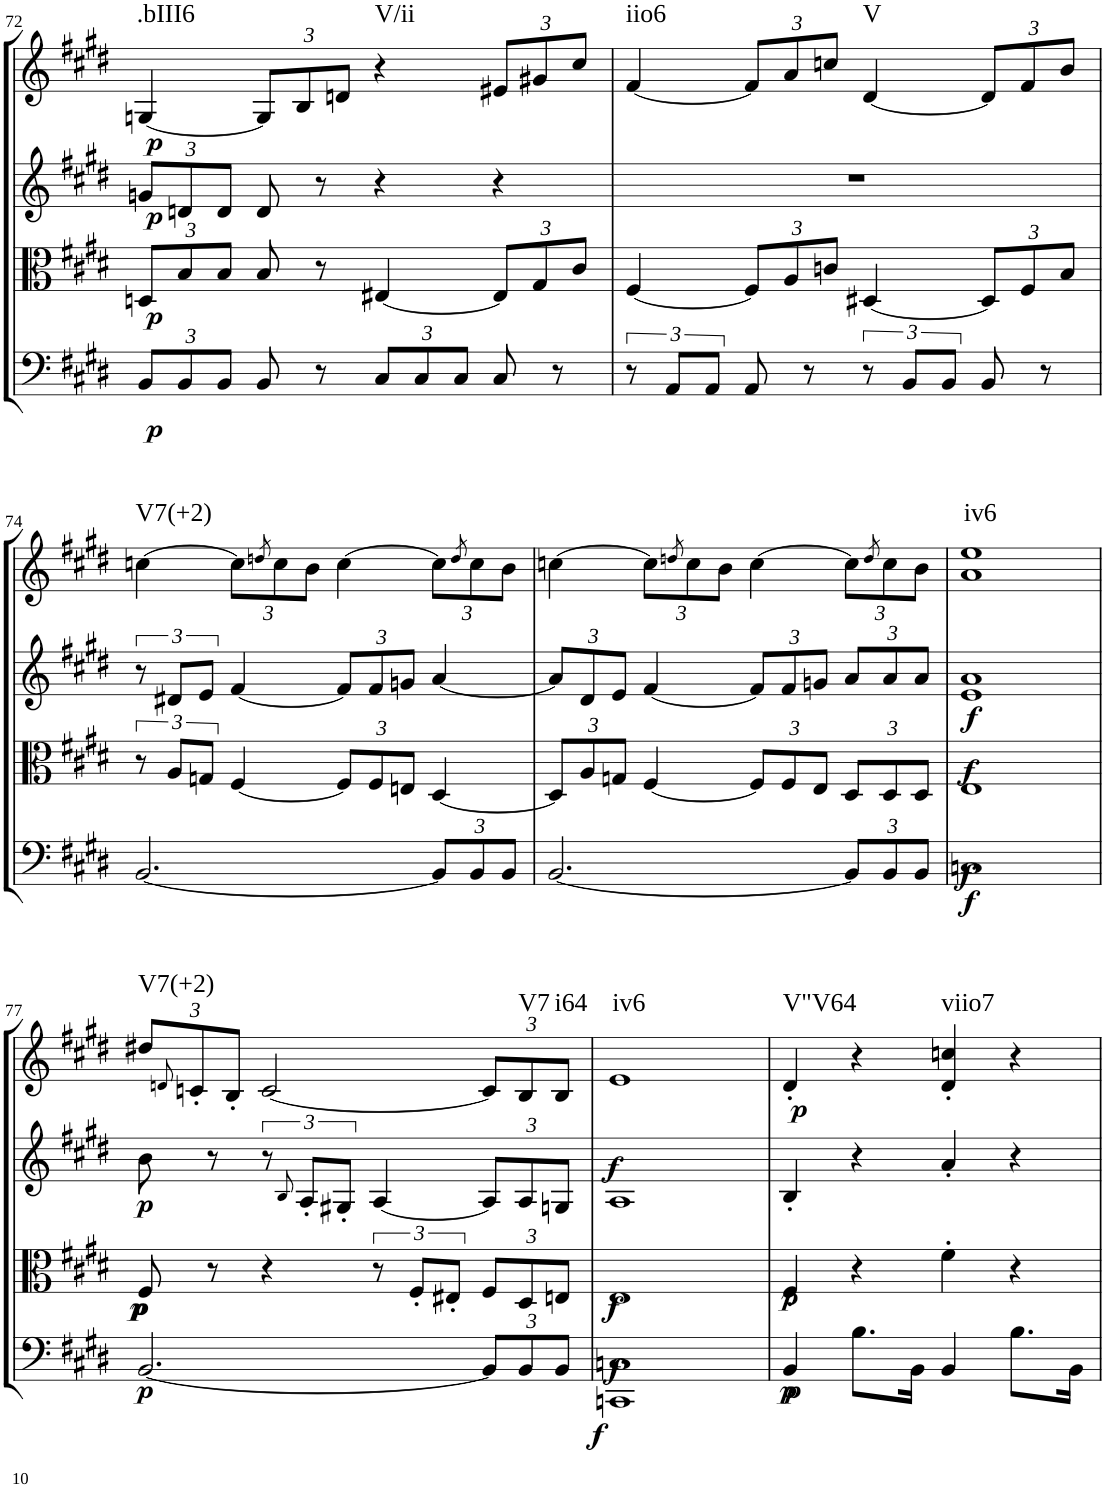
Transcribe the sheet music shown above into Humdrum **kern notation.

**kern	**dynam	**kern	**dynam	**kern	**dynam	**kern	**dynam	**harte
*part4	*part4	*part3	*part3	*part2	*part2	*part1	*part1	*part1
*staff4	*staff4	*staff3	*staff3	*staff2	*staff2	*staff1	*staff1	*
*I"Cello	*	*I"Viola	*	*I"2nd Violin	*	*I"1st Violin	*	*
*	*	*I'Vla	*	*I'Vln	*	*I'Vln	*	*
!!LO:PB:g=z
*clefF4	*	*clefC3	*	*clefG2	*	*clefG2	*	*
*k[f#c#g#d#]	*	*k[f#c#g#d#]	*	*k[f#c#g#d#]	*	*k[f#c#g#d#]	*	*
*M4/4	*	*M4/4	*	*M4/4	*	*M4/4	*	*
*met(c)	*	*met(c)	*	*met(c)	*	*met(c)	*	*
*Xbrackettup	*	*Xbrackettup	*	*Xbrackettup	*	*	*	*
=72	=72	=72	=72	=72	=72	=72	=72	=72
!	!LO:DY:b	!	!LO:DY:b	!	!LO:DY:b	!	!LO:DY:b	!LO:H:kt=.bIII6
12BB/L	p	12Dn/L	p	12gn/L	p	[4Gn/	p	N
12BB/	.	12B/	.	12dn/	.	.	.	.
12BB/J	.	12B/J	.	12d/J	.	.	.	.
*	*	*	*	*	*	*Xbrackettup	*	*
8BB/	.	8B/	.	8d/	.	12G/L]	.	.
.	.	.	.	.	.	12B/	.	.
8r	.	8r	.	8r	.	.	.	.
.	.	.	.	.	.	12dn/J	.	.
!	!	!	!	!	!	!	!	!LO:H:kt=V/ii
12C#/L	.	[4E#X/	.	4r	.	4r	.	N
12C#/	.	.	.	.	.	.	.	.
12C#/J	.	.	.	.	.	.	.	.
8C#/	.	12E#/L]	.	4r	.	12e#X/L	.	.
.	.	12G#/	.	.	.	12g#X/	.	.
8r	.	.	.	.	.	.	.	.
.	.	12c#/J	.	.	.	12cc#/J	.	.
=73	=73	=73	=73	=73	=73	=73	=73	=73
*brackettup	*	*	*	*	*	*	*	*
!	!	!	!	!	!	!	!	!LO:H:kt=iio6
12r	.	[4F#/	.	1r	.	[4f#/	.	N
12AA/L	.	.	.	.	.	.	.	.
12AA/J	.	.	.	.	.	.	.	.
8AA/	.	12F#/L]	.	.	.	12f#/L]	.	.
.	.	12A/	.	.	.	12a/	.	.
8r	.	.	.	.	.	.	.	.
.	.	12cn/J	.	.	.	12ccn/J	.	.
!	!	!	!	!	!	!	!	!LO:H:kt=V
12r	.	[4D#X/	.	.	.	[4d#/	.	N
12BB/L	.	.	.	.	.	.	.	.
12BB/J	.	.	.	.	.	.	.	.
8BB/	.	12D#/L]	.	.	.	12d#/L]	.	.
.	.	12F#/	.	.	.	12f#/	.	.
8r	.	.	.	.	.	.	.	.
.	.	12B/J	.	.	.	12b/J	.	.
!!LO:LB:g=z
=74	=74	=74	=74	=74	=74	=74	=74	=74
*	*	*brackettup	*	*brackettup	*	*	*	*
!	!	!	!	!	!	!	!	!LO:H:kt=V7(+2)
[2.BB/	.	12r	.	12r	.	[4ccn\	.	N
.	.	12A/L	.	12d#X/L	.	.	.	.
.	.	12Gn/J	.	12e/J	.	.	.	.
.	.	[4F#/	.	[4f#/	.	12cc\L]	.	.
.	.	.	.	.	.	8qddn/	.	.
.	.	.	.	.	.	12cc\	.	.
.	.	.	.	.	.	12b\J	.	.
*	*	*Xbrackettup	*	*Xbrackettup	*	*	*	*
.	.	12F#/L]	.	12f#/L]	.	[4cc\	.	.
.	.	12F#/	.	12f#/	.	.	.	.
.	.	12En/J	.	12gn/J	.	.	.	.
*Xbrackettup	*	*	*	*	*	*	*	*
12BB/L]	.	[4D#/	.	[4a/	.	12cc\L]	.	.
.	.	.	.	.	.	8qdd/	.	.
12BB/	.	.	.	.	.	12cc\	.	.
12BB/J	.	.	.	.	.	12b\J	.	.
=75	=75	=75	=75	=75	=75	=75	=75	=75
[2.BB/	.	12D#/L]	.	12a/L]	.	[4ccn\	.	.
.	.	12A/	.	12d#/	.	.	.	.
.	.	12Gn/J	.	12e/J	.	.	.	.
.	.	[4F#/	.	[4f#/	.	12cc\L]	.	.
.	.	.	.	.	.	8qddn/	.	.
.	.	.	.	.	.	12cc\	.	.
.	.	.	.	.	.	12b\J	.	.
.	.	12F#/L]	.	12f#/L]	.	[4cc\	.	.
.	.	12F#/	.	12f#/	.	.	.	.
.	.	12E/J	.	12gn/J	.	.	.	.
12BB/L]	.	12D#/L	.	12a/L	.	12cc\L]	.	.
.	.	.	.	.	.	8qdd/	.	.
12BB/	.	12D#/	.	12a/	.	12cc\	.	.
12BB/J	.	12D#/J	.	12a/J	.	12b\J	.	.
=76	=76	=76	=76	=76	=76	=76	=76	=76
!	!LO:DY:b	!	!	!	!	!	!	!
!	!LO:DY:n=1:b	!	!LO:DY:b	!	!LO:DY:b	!	!	!LO:H:kt=iv6
1Cn	f f	1E	f	1e 1a	f	1a 1ee	.	N
!!LO:LB:g=z
=77	=77	=77	=77	=77	=77	=77	=77	=77
!	!LO:DY:b	!	!LO:DY:b	!	!	!	!	!
!	!	!	!LO:DY:n=1:b	!	!LO:DY:b	!	!	!LO:H:kt=V7(+2)
[2.BB/	p	8F#/	p p	8b\	p	12dd#X/L	.	N
.	.	.	.	.	.	8qdn/	.	.
.	.	.	.	.	.	12cn'/	.	.
.	.	8r	.	8r	.	.	.	.
.	.	.	.	.	.	12B'/J	.	.
*	*	*	*	*brackettup	*	*	*	*
.	.	4r	.	12r	.	[2c/	.	.
.	.	.	.	8qB/	.	.	.	.
.	.	.	.	12A'/L	.	.	.	.
.	.	.	.	12G#X'/J	.	.	.	.
*	*	*brackettup	*	*	*	*	*	*
.	.	12r	.	[4A/	.	.	.	.
.	.	12F#'/L	.	.	.	.	.	.
.	.	12E#X'/J	.	.	.	.	.	.
*	*	*Xbrackettup	*	*Xbrackettup	*	*	*	*
12BB/L]	.	12F#/L	.	12A/L]	.	12c/L]	.	.
!	!	!	!	!	!	!	!	!LO:H:kt=V7
12BB/	.	12D#/	.	12A/	.	12B/	.	N
!	!	!	!	!	!	!	!	!LO:H:kt=i64
12BB/J	.	12En/J	.	12Gn/J	.	12B/J	.	N
=78	=78	=78	=78	=78	=78	=78	=78	=78
!	!LO:DY:b	!	!	!	!	!	!	!
!	!LO:DY:n=1:b	!	!LO:DY:b	!	!LO:DY:b	!	!	!LO:H:kt=iv6
1CCn 1Cn	f f	1E	f	1A	f	1e	.	N
=79	=79	=79	=79	=79	=79	=79	=79	=79
!	!LO:DY:b	!	!	!	!	!	!	!
!	!LO:DY:n=1:b	!	!LO:DY:b	!	!	!	!LO:DY:b	!LO:H:kt=V"V64
4BB/	p p	4F#'/	p	4B'/	.	4d#'/	p	N
8.B\L	.	4r	.	4r	.	4r	.	.
16BB\Jk	.	.	.	.	.	.	.	.
!	!	!	!	!	!	!	!	!LO:H:kt=viio7
4BB/	.	4f#'\	.	4a'/	.	4d#/' 4ccn/'	.	N
8.B\L	.	4r	.	4r	.	4r	.	.
16BB\Jk	.	.	.	.	.	.	.	.
=	=	=	=	=	=	=	=	=
*-	*-	*-	*-	*-	*-	*-	*-	*-
